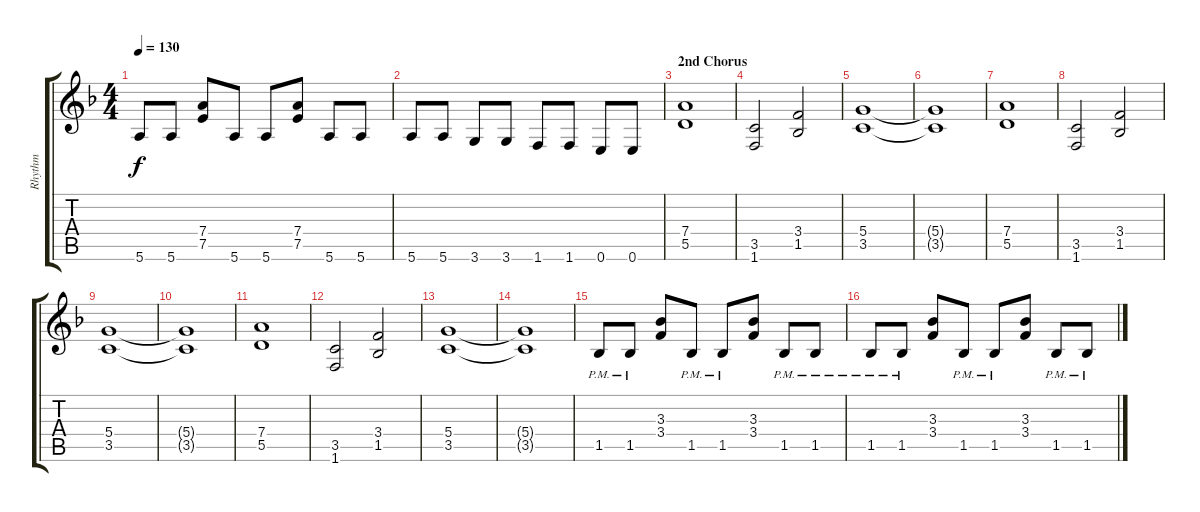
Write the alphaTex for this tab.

\track ("Rhythm" "Rhythm") {instrument distortionguitar}
\staff {score tabs}
\tuning (E4 B3 G3 D3 A2 E2) {hide}
\ts (4 4)
\tempo 130
\clef g2
\ks dminor
5.6.8{dy f} 5.6.8 (7.4 7.5).8 5.6.8 5.6.8 (7.4 7.5).8 5.6.8 5.6.8 |
5.6.8 5.6.8 3.6.8 3.6.8 1.6.8 1.6.8 0.6.8 0.6.8 |
\section ("" "2nd Chorus")
(7.4 5.5).1 |
(3.5 1.6).2 (3.4 1.5).2 |
(5.4 3.5).1 |
(5.4{t} 3.5{t}).1 |
(7.4 5.5).1 |
(3.5 1.6).2 (3.4 1.5).2 |
(5.4 3.5).1 |
(5.4{t} 3.5{t}).1 |
(7.4 5.5).1 |
(3.5 1.6).2 (3.4 1.5).2 |
(5.4 3.5).1 |
(5.4{t} 3.5{t}).1 |
1.5{pm}.8 1.5{pm}.8 (3.3 3.4).8 1.5{pm}.8 1.5{pm}.8 (3.3 3.4).8 1.5{pm}.8 1.5{pm}.8 |
1.5{pm}.8 1.5{pm}.8 (3.3 3.4).8 1.5{pm}.8 1.5{pm}.8 (3.3 3.4).8 1.5{pm}.8 1.5{pm}.8
